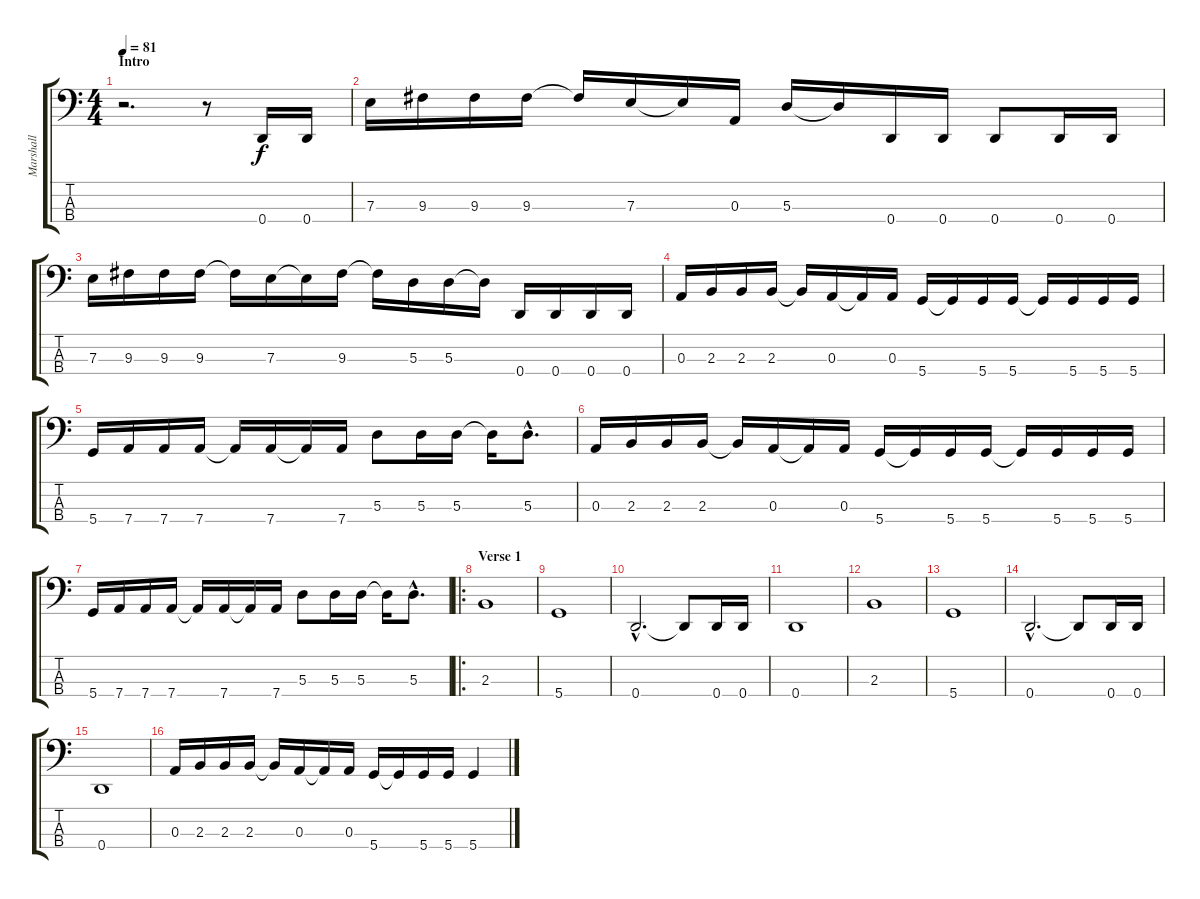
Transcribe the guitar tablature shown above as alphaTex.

\track ("Marshall" "Marshall") {instrument slapbass2}
\staff {score tabs}
\tuning (A2 D2 A1 D1) {hide}
\ts (4 4)
\section ("" "Intro")
\tempo 81
\clef f4
\ks c
r.2{d dy f instrument slapbass2} r.8 0.4.16 0.4.16 |
7.3.16 9.3.16 9.3.16 9.3.16 9.3{t}.16 7.3.16 7.3{t}.16 0.3.16 5.3.16 5.3{t}.16 0.4.16 0.4.16 0.4.8 0.4.16 0.4.16 |
7.3.16 9.3.16 9.3.16 9.3.16 9.3{t}.16 7.3.16 7.3{t}.16 9.3.16 9.3{t}.16 5.3.16 5.3.16 5.3{t}.16 0.4.16 0.4.16 0.4.16 0.4.16 |
0.3.16 2.3.16 2.3.16 2.3.16 2.3{t}.16 0.3.16 0.3{t}.16 0.3.16 5.4.16 5.4{t}.16 5.4.16 5.4.16 5.4{t}.16 5.4.16 5.4.16 5.4.16 |
5.4.16 7.4.16 7.4.16 7.4.16 7.4{t}.16 7.4.16 7.4{t}.16 7.4.16 5.3.8 5.3.16 5.3.16 5.3{t}.16 5.3{hac}.8{d} |
0.3.16 2.3.16 2.3.16 2.3.16 2.3{t}.16 0.3.16 0.3{t}.16 0.3.16 5.4.16 5.4{t}.16 5.4.16 5.4.16 5.4{t}.16 5.4.16 5.4.16 5.4.16 |
5.4.16 7.4.16 7.4.16 7.4.16 7.4{t}.16 7.4.16 7.4{t}.16 7.4.16 5.3.8 5.3.16 5.3.16 5.3{t}.16 5.3{hac}.8{d} |
\ro
\section ("" "Verse 1")
2.3.1 |
5.4.1 |
0.4{hac}.2{d} 0.4{t}.8 0.4.16 0.4.16 |
0.4.1 |
2.3.1 |
5.4.1 |
0.4{hac}.2{d} 0.4{t}.8 0.4.16 0.4.16 |
0.4.1 |
0.3.16 2.3.16 2.3.16 2.3.16 2.3{t}.16 0.3.16 0.3{t}.16 0.3.16 5.4.16 5.4{t}.16 5.4.16 5.4.16 5.4.4
